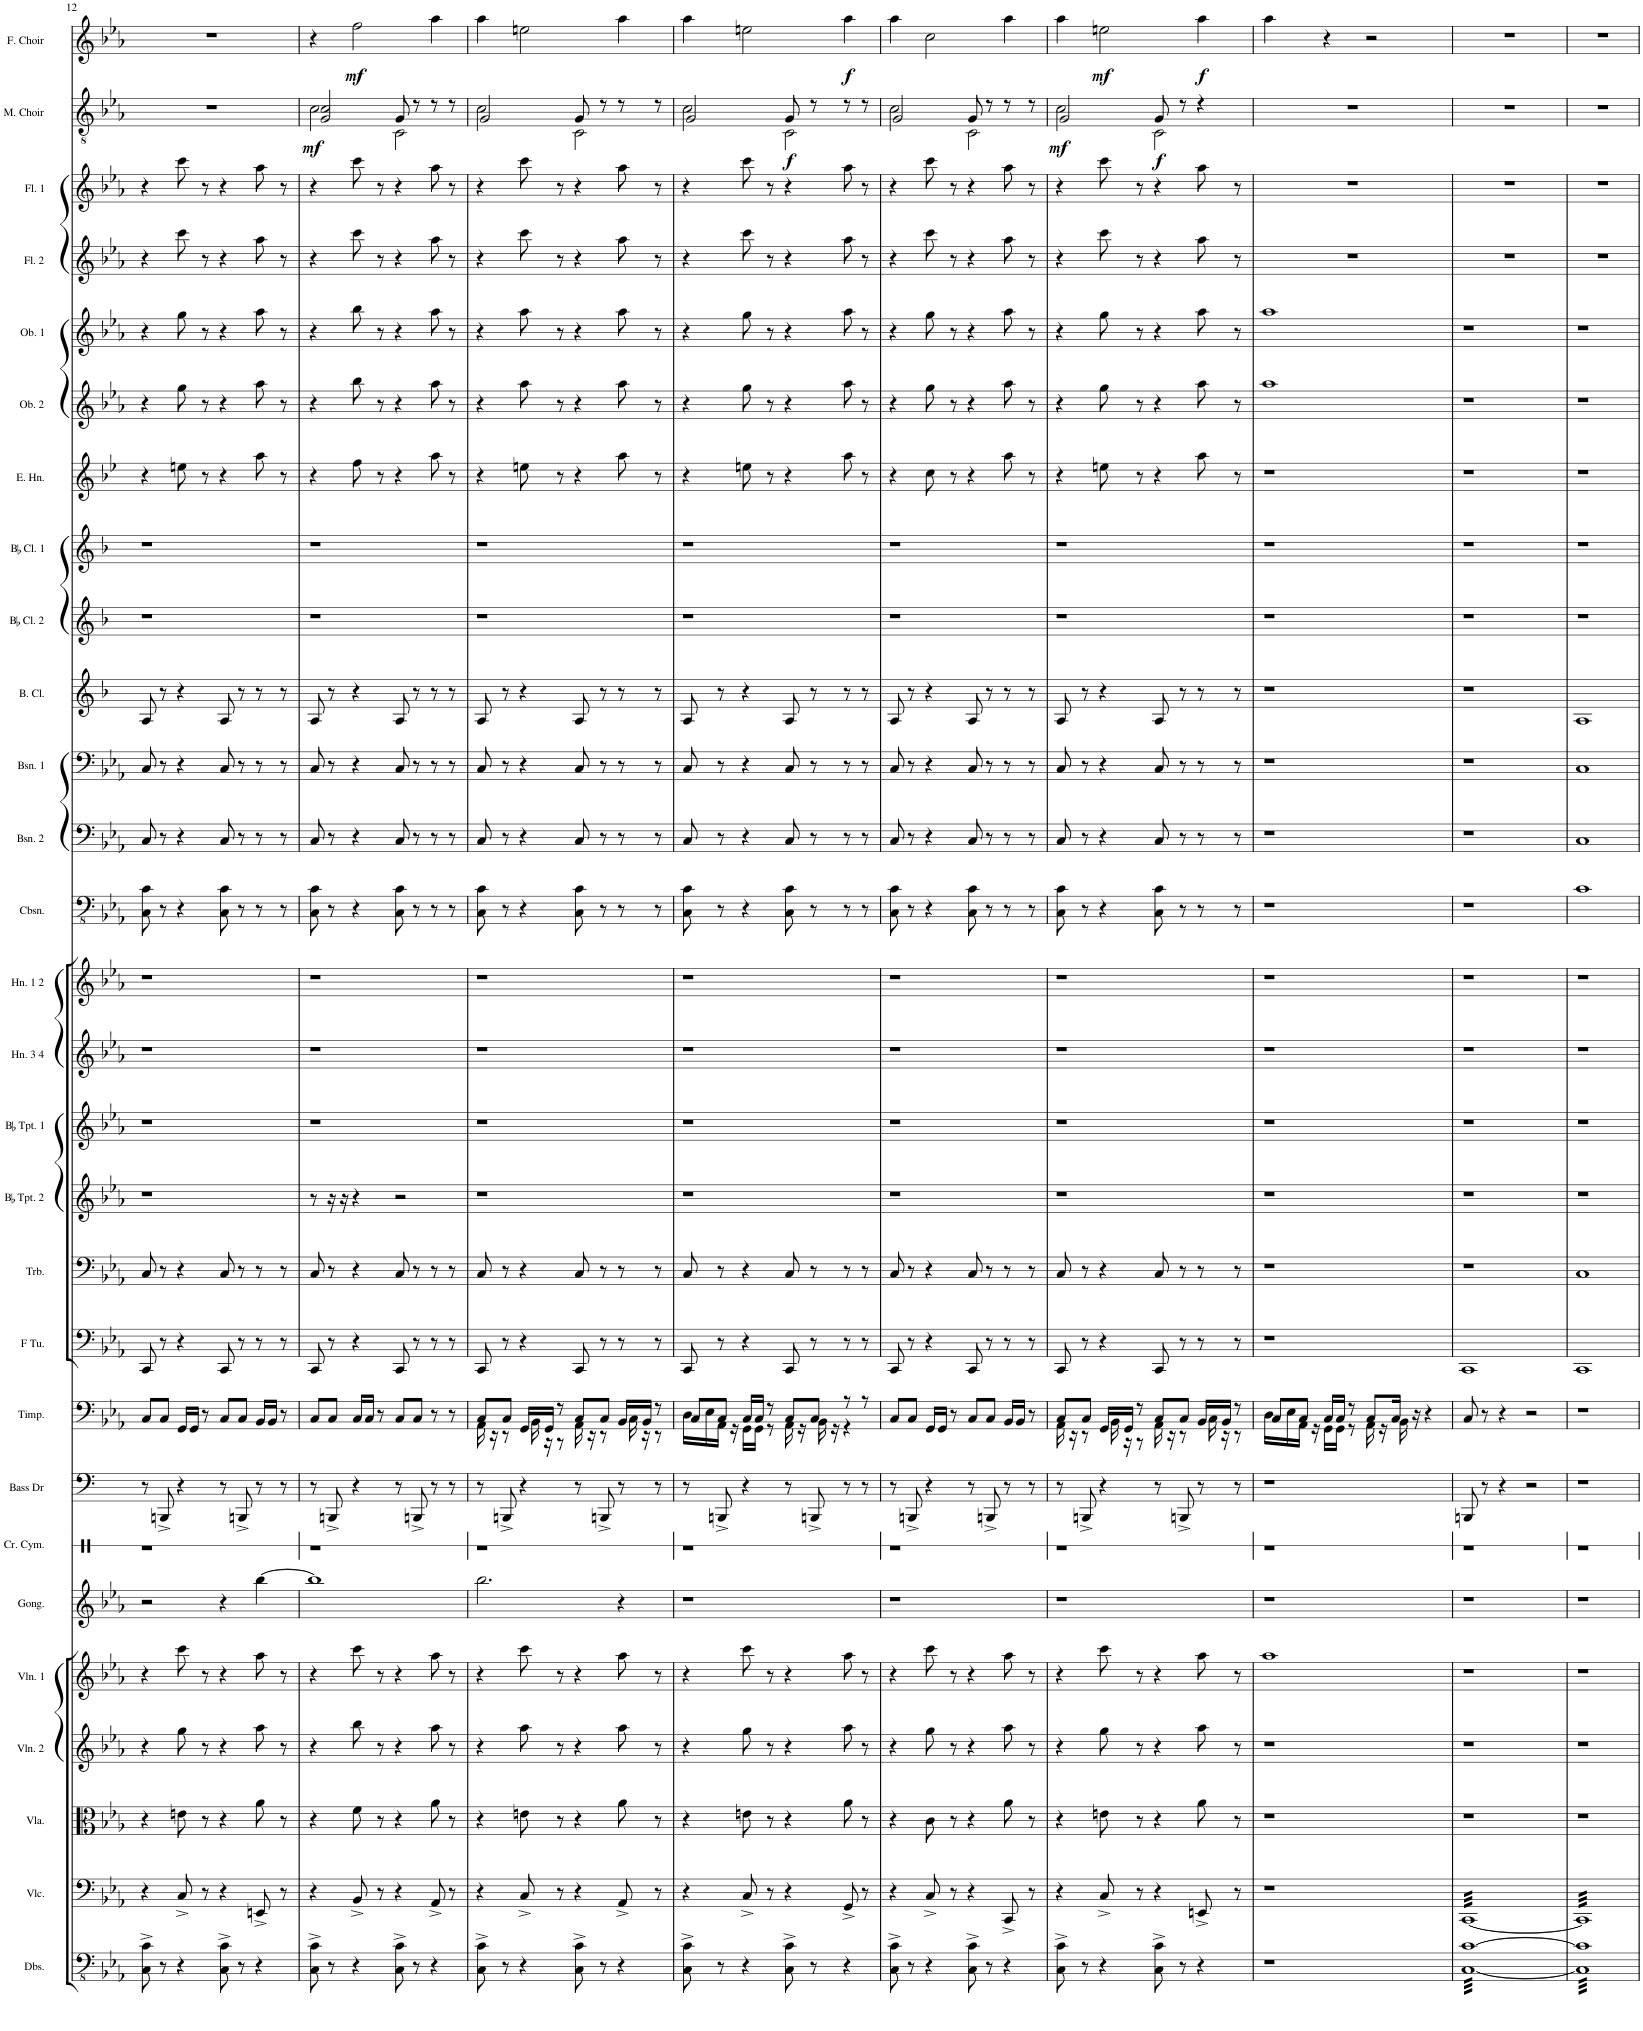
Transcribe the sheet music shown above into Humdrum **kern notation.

**kern	**kern	**kern	**kern	**kern	**kern	**kern	**kern	**kern	**kern	**kern	**kern	**kern	**kern	**kern	**kern	**kern	**kern	**kern	**kern	**kern	**kern	**kern	**kern	**kern	**kern	**kern	**dynam	**kern	**dynam
*part28	*part27	*part26	*part25	*part24	*part23	*part22	*part21	*part20	*part19	*part18	*part17	*part16	*part15	*part14	*part13	*part12	*part11	*part10	*part9	*part8	*part7	*part6	*part5	*part4	*part3	*part2	*part2	*part1	*part1
*staff28	*staff27	*staff26	*staff25	*staff24	*staff23	*staff22	*staff21	*staff20	*staff19	*staff18	*staff17	*staff16	*staff15	*staff14	*staff13	*staff12	*staff11	*staff10	*staff9	*staff8	*staff7	*staff6	*staff5	*staff4	*staff3	*staff2	*staff2	*staff1	*staff1
*I"Double Basses	*I"Violoncello	*I"Viola	*I"Violin 2	*I"Violin 1	*I"Gong	*I"Crash Cymbal	*I"Bass Drum	*I"Timpani	*I"Tuba	*I"Trombone	*I"BaccidentalFlat Trumpet 2	*I"BaccidentalFlat Trumpet 1	*I"Horn 3 4	*I"Horn 1 2	*I"Contrabassoon	*I"Bassoon 2	*I"Bassoon 1	*I"Bass Clarinet	*I"BaccidentalFlat Clarinet 2	*I"BaccidentalFlat Clarinet 1	*I"English Horn	*I"Oboe 2	*I"Oboe 1	*I"Flute 2	*I"Flute 1	*I"Male Choir.	*	*I"Female Choir.	*
*I'Dbs.	*I'Vlc.	*I'Vla.	*I'Vln. 2	*I'Vln. 1	*I'Gong.	*I'Cr. Cym.	*I'Bass Dr	*I'Timp.	*	*I'Trb.	*I'BaccidentalFlat Tpt. 2	*I'BaccidentalFlat Tpt. 1	*I'Hn. 3 4	*I'Hn. 1 2	*I'Cbsn.	*I'Bsn. 2	*I'Bsn. 1	*I'B. Cl.	*I'BaccidentalFlat Cl. 2	*I'BaccidentalFlat Cl. 1	*I'E. Hn.	*I'Ob. 2	*I'Ob. 1	*I'Fl. 2	*I'Fl. 1	*I'M. Choir	*	*I'F. Choir	*
!!LO:PB:g=z
*clefFv4	*clefF4	*clefC3	*clefG2	*clefG2	*clefG2	*clefX	*clefF4	*clefF4	*clefF4	*clefF4	*clefG2	*clefG2	*clefG2	*clefG2	*clefFv4	*clefF4	*clefF4	*clefG2	*clefG2	*clefG2	*clefG2	*clefG2	*clefG2	*clefG2	*clefG2	*clefGv2	*	*clefG2	*
*	*	*	*	*	*	*	*	*	*	*	*Trd1c2	*Trd1c2	*Trd4c7	*Trd4c7	*Trd7c12	*	*	*Trd8c14	*Trd1c2	*Trd1c2	*Trd4c7	*	*	*	*	*	*	*	*
*k[b-e-a-]	*k[b-e-a-]	*k[b-e-a-]	*k[b-e-a-]	*k[b-e-a-]	*k[b-e-a-]	*k[]	*k[]	*k[b-e-a-]	*k[b-e-a-]	*k[b-e-a-]	*k[b-e-a-]	*k[b-e-a-]	*k[b-e-a-]	*k[b-e-a-]	*k[b-e-a-]	*k[b-e-a-]	*k[b-e-a-]	*k[b-]	*k[b-]	*k[b-]	*k[b-e-]	*k[b-e-a-]	*k[b-e-a-]	*k[b-e-a-]	*k[b-e-a-]	*k[b-e-a-]	*	*k[b-e-a-]	*
=12	=12	=12	=12	=12	=12	=12	=12	=12	=12	=12	=12	=12	=12	=12	=12	=12	=12	=12	=12	=12	=12	=12	=12	=12	=12	=12	=12	=12	=12
8CC\^ 8C\^	4r	4r	4r	4r	2r	1r	8r	8C/L	8CC/	8C/	1r	1r	1r	1r	8CC\ 8C\	8C/	8C/	8A/	1r	1r	4r	4r	4r	4r	4r	1r	.	1r	.
8r	.	.	.	.	.	.	8BBBn^/	8C/J	8r	8r	.	.	.	.	8r	8r	8r	8r	.	.	.	.	.	.	.	.	.	.	.
4r	8C^/	8en\	8gg\	8ccc\	.	.	4r	16GG/LL	4r	4r	.	.	.	.	4r	4r	4r	4r	.	.	8een\	8gg\	8gg\	8ccc\	8ccc\	.	.	.	.
.	.	.	.	.	.	.	.	16GG/JJ	.	.	.	.	.	.	.	.	.	.	.	.	.	.	.	.	.	.	.	.	.
.	8r	8r	8r	8r	.	.	.	8r	.	.	.	.	.	.	.	.	.	.	.	.	8r	8r	8r	8r	8r	.	.	.	.
8CC\^ 8C\^	4r	4r	4r	4r	4r	.	8r	8C/L	8CC/	8C/	.	.	.	.	8CC\ 8C\	8C/	8C/	8A/	.	.	4r	4r	4r	4r	4r	.	.	.	.
8r	.	.	.	.	.	.	8BBBn^/	8C/J	8r	8r	.	.	.	.	8r	8r	8r	8r	.	.	.	.	.	.	.	.	.	.	.
4r	8EEn^/	8a-\	8aa-\	8aa-\	[4bb-\	.	8r	16BB-/LL	8r	8r	.	.	.	.	8r	8r	8r	8r	.	.	8aa\	8aa-\	8aa-\	8aa-\	8aa-\	.	.	.	.
.	.	.	.	.	.	.	.	16BB-/JJ	.	.	.	.	.	.	.	.	.	.	.	.	.	.	.	.	.	.	.	.	.
.	8r	8r	8r	8r	.	.	8r	8r	8r	8r	.	.	.	.	8r	8r	8r	8r	.	.	8r	8r	8r	8r	8r	.	.	.	.
=13	=13	=13	=13	=13	=13	=13	=13	=13	=13	=13	=13	=13	=13	=13	=13	=13	=13	=13	=13	=13	=13	=13	=13	=13	=13	=13	=13	=13	=13
*	*	*	*	*	*	*	*	*	*	*	*	*	*	*	*	*	*	*	*	*	*	*	*	*	*	*^	*	*	*
!	!	!	!	!	!	!	!	!	!	!	!	!	!	!	!	!	!	!	!	!	!	!	!	!	!	!	!	!LO:DY:b	!	!
8CC\^ 8C\^	4r	4r	4r	4r	1bb-]	1r	8r	8C/L	8CC/	8C/	8r	1r	1r	1r	8CC\ 8C\	8C/	8C/	8A/	1r	1r	4r	4r	4r	4r	4r	2G/ 2c/	2c\	mf	4r	.
8r	.	.	.	.	.	.	8BBBn^/	8C/J	8r	8r	16r	.	.	.	8r	8r	8r	8r	.	.	.	.	.	.	.	.	.	.	.	.
.	.	.	.	.	.	.	.	.	.	.	16r	.	.	.	.	.	.	.	.	.	.	.	.	.	.	.	.	.	.	.
!	!	!	!	!	!	!	!	!	!	!	!	!	!	!	!	!	!	!	!	!	!	!	!	!	!	!	!	!	!	!LO:DY:b
4r	8BB-^/	8f\	8bb-\	8ccc\	.	.	4r	16C/LL	4r	4r	4r	.	.	.	4r	4r	4r	4r	.	.	8ff\	8bb-\	8bb-\	8ccc\	8ccc\	.	.	.	2ff\	mf
.	.	.	.	.	.	.	.	16C/JJ	.	.	.	.	.	.	.	.	.	.	.	.	.	.	.	.	.	.	.	.	.	.
.	8r	8r	8r	8r	.	.	.	8r	.	.	.	.	.	.	.	.	.	.	.	.	8r	8r	8r	8r	8r	.	.	.	.	.
8CC\^ 8C\^	4r	4r	4r	4r	.	.	8r	8C/L	8CC/	8C/	2r	.	.	.	8CC\ 8C\	8C/	8C/	8A/	.	.	4r	4r	4r	4r	4r	8G/	2C\	.	.	.
8r	.	.	.	.	.	.	8BBBn^/	8C/J	8r	8r	.	.	.	.	8r	8r	8r	8r	.	.	.	.	.	.	.	8r	.	.	.	.
4r	8AA-^/	8a-\	8aa-\	8aa-\	.	.	8r	8r	8r	8r	.	.	.	.	8r	8r	8r	8r	.	.	8aa\	8aa-\	8aa-\	8aa-\	8aa-\	8r	.	.	4aa-\	.
.	8r	8r	8r	8r	.	.	8r	8r	8r	8r	.	.	.	.	8r	8r	8r	8r	.	.	8r	8r	8r	8r	8r	8r	.	.	.	.
=14	=14	=14	=14	=14	=14	=14	=14	=14	=14	=14	=14	=14	=14	=14	=14	=14	=14	=14	=14	=14	=14	=14	=14	=14	=14	=14	=14	=14	=14	=14
*	*	*	*	*	*	*	*	*^	*	*	*	*	*	*	*	*	*	*	*	*	*	*	*	*	*	*	*	*	*	*
8CC\^ 8C\^	4r	4r	4r	4r	2.bb-\	1r	8r	8C/L	16AA-\	8CC/	8C/	1r	1r	1r	1r	8CC\ 8C\	8C/	8C/	8A/	1r	1r	4r	4r	4r	4r	4r	2G/	2c\	.	4aa-\	.
.	.	.	.	.	.	.	.	.	16r	.	.	.	.	.	.	.	.	.	.	.	.	.	.	.	.	.	.	.	.	.	.
8r	.	.	.	.	.	.	8BBBn^/	8C/J	8r	8r	8r	.	.	.	.	8r	8r	8r	8r	.	.	.	.	.	.	.	.	.	.	.	.
4r	8C^/	8en\	8aa-\	8ccc\	.	.	4r	16GG/LL	16BB-\	4r	4r	.	.	.	.	4r	4r	4r	4r	.	.	8een\	8aa-\	8aa-\	8ccc\	8ccc\	.	.	.	2een\	.
.	.	.	.	.	.	.	.	16GG/JJ	16r	.	.	.	.	.	.	.	.	.	.	.	.	.	.	.	.	.	.	.	.	.	.
.	8r	8r	8r	8r	.	.	.	8r	8r	.	.	.	.	.	.	.	.	.	.	.	.	8r	8r	8r	8r	8r	.	.	.	.	.
8CC\^ 8C\^	4r	4r	4r	4r	.	.	8r	8C/L	16AA-\	8CC/	8C/	.	.	.	.	8CC\ 8C\	8C/	8C/	8A/	.	.	4r	4r	4r	4r	4r	8G/	2C\	.	.	.
.	.	.	.	.	.	.	.	.	16r	.	.	.	.	.	.	.	.	.	.	.	.	.	.	.	.	.	.	.	.	.	.
8r	.	.	.	.	.	.	8BBBn^/	8C/J	8r	8r	8r	.	.	.	.	8r	8r	8r	8r	.	.	.	.	.	.	.	8r	.	.	.	.
4r	8AA-^/	8a-\	8aa-\	8aa-\	4r	.	8r	16BB-/LL	16C\	8r	8r	.	.	.	.	8r	8r	8r	8r	.	.	8aa\	8aa-\	8aa-\	8aa-\	8aa-\	8r	.	.	4aa-\	.
.	.	.	.	.	.	.	.	16BB-/JJ	16r	.	.	.	.	.	.	.	.	.	.	.	.	.	.	.	.	.	.	.	.	.	.
.	8r	8r	8r	8r	.	.	8r	8r	8r	8r	8r	.	.	.	.	8r	8r	8r	8r	.	.	8r	8r	8r	8r	8r	8r	.	.	.	.
=15	=15	=15	=15	=15	=15	=15	=15	=15	=15	=15	=15	=15	=15	=15	=15	=15	=15	=15	=15	=15	=15	=15	=15	=15	=15	=15	=15	=15	=15	=15	=15
8CC\^ 8C\^	4r	4r	4r	4r	1r	1r	8r	8C/L	16D\LL	8CC/	8C/	1r	1r	1r	1r	8CC\ 8C\	8C/	8C/	8A/	1r	1r	4r	4r	4r	4r	4r	2G/	2c\	.	4aa-\	.
.	.	.	.	.	.	.	.	.	16E-\	.	.	.	.	.	.	.	.	.	.	.	.	.	.	.	.	.	.	.	.	.	.
8r	.	.	.	.	.	.	8BBBn^/	8C/J	16AA-\JJ	8r	8r	.	.	.	.	8r	8r	8r	8r	.	.	.	.	.	.	.	.	.	.	.	.
.	.	.	.	.	.	.	.	.	16r	.	.	.	.	.	.	.	.	.	.	.	.	.	.	.	.	.	.	.	.	.	.
4r	8C^/	8en\	8gg\	8ccc\	.	.	4r	16C/LL	16GG\LL	4r	4r	.	.	.	.	4r	4r	4r	4r	.	.	8een\	8gg\	8gg\	8ccc\	8ccc\	.	.	.	2een\	.
.	.	.	.	.	.	.	.	16C/JJ	16GG\JJ	.	.	.	.	.	.	.	.	.	.	.	.	.	.	.	.	.	.	.	.	.	.
.	8r	8r	8r	8r	.	.	.	8r	8r	.	.	.	.	.	.	.	.	.	.	.	.	8r	8r	8r	8r	8r	.	.	.	.	.
!	!	!	!	!	!	!	!	!	!	!	!	!	!	!	!	!	!	!	!	!	!	!	!	!	!	!	!	!	!LO:DY:b	!	!
8CC\^ 8C\^	4r	4r	4r	4r	.	.	8r	8C/L	16AA-\	8CC/	8C/	.	.	.	.	8CC\ 8C\	8C/	8C/	8A/	.	.	4r	4r	4r	4r	4r	8G/	2C\	f	.	.
.	.	.	.	.	.	.	.	.	16r	.	.	.	.	.	.	.	.	.	.	.	.	.	.	.	.	.	.	.	.	.	.
8r	.	.	.	.	.	.	8BBBn^/	8C/J	16BB-\	8r	8r	.	.	.	.	8r	8r	8r	8r	.	.	.	.	.	.	.	8r	.	.	.	.
.	.	.	.	.	.	.	.	.	16r	.	.	.	.	.	.	.	.	.	.	.	.	.	.	.	.	.	.	.	.	.	.
!	!	!	!	!	!	!	!	!	!	!	!	!	!	!	!	!	!	!	!	!	!	!	!	!	!	!	!	!	!	!	!LO:DY:b
4r	8GG^/	8a-\	8aa-\	8aa-\	.	.	8r	8r	4r	8r	8r	.	.	.	.	8r	8r	8r	8r	.	.	8aa\	8aa-\	8aa-\	8aa-\	8aa-\	8r	.	.	4aa-\	f
.	8r	8r	8r	8r	.	.	8r	8r	.	8r	8r	.	.	.	.	8r	8r	8r	8r	.	.	8r	8r	8r	8r	8r	8r	.	.	.	.
*	*	*	*	*	*	*	*	*v	*v	*	*	*	*	*	*	*	*	*	*	*	*	*	*	*	*	*	*	*	*	*	*
=16	=16	=16	=16	=16	=16	=16	=16	=16	=16	=16	=16	=16	=16	=16	=16	=16	=16	=16	=16	=16	=16	=16	=16	=16	=16	=16	=16	=16	=16	=16
8CC\^ 8C\^	4r	4r	4r	4r	1r	1r	8r	8C/L	8CC/	8C/	1r	1r	1r	1r	8CC\ 8C\	8C/	8C/	8A/	1r	1r	4r	4r	4r	4r	4r	2G/	2c\	.	4aa-\	.
8r	.	.	.	.	.	.	8BBBn^/	8C/J	8r	8r	.	.	.	.	8r	8r	8r	8r	.	.	.	.	.	.	.	.	.	.	.	.
4r	8C^/	8c\	8gg\	8ccc\	.	.	4r	16GG/LL	4r	4r	.	.	.	.	4r	4r	4r	4r	.	.	8cc\	8gg\	8gg\	8ccc\	8ccc\	.	.	.	2cc\	.
.	.	.	.	.	.	.	.	16GG/JJ	.	.	.	.	.	.	.	.	.	.	.	.	.	.	.	.	.	.	.	.	.	.
.	8r	8r	8r	8r	.	.	.	8r	.	.	.	.	.	.	.	.	.	.	.	.	8r	8r	8r	8r	8r	.	.	.	.	.
8CC\^ 8C\^	4r	4r	4r	4r	.	.	8r	8C/L	8CC/	8C/	.	.	.	.	8CC\ 8C\	8C/	8C/	8A/	.	.	4r	4r	4r	4r	4r	8G/	2C\	.	.	.
8r	.	.	.	.	.	.	8BBBn^/	8C/J	8r	8r	.	.	.	.	8r	8r	8r	8r	.	.	.	.	.	.	.	8r	.	.	.	.
4r	8CC^/	8a-\	8aa-\	8aa-\	.	.	8r	16BB-/LL	8r	8r	.	.	.	.	8r	8r	8r	8r	.	.	8aa\	8aa-\	8aa-\	8aa-\	8aa-\	8r	.	.	4aa-\	.
.	.	.	.	.	.	.	.	16BB-/JJ	.	.	.	.	.	.	.	.	.	.	.	.	.	.	.	.	.	.	.	.	.	.
.	8r	8r	8r	8r	.	.	8r	8r	8r	8r	.	.	.	.	8r	8r	8r	8r	.	.	8r	8r	8r	8r	8r	8r	.	.	.	.
=17	=17	=17	=17	=17	=17	=17	=17	=17	=17	=17	=17	=17	=17	=17	=17	=17	=17	=17	=17	=17	=17	=17	=17	=17	=17	=17	=17	=17	=17	=17
*	*	*	*	*	*	*	*	*^	*	*	*	*	*	*	*	*	*	*	*	*	*	*	*	*	*	*	*	*	*	*
!	!	!	!	!	!	!	!	!	!	!	!	!	!	!	!	!	!	!	!	!	!	!	!	!	!	!	!	!	!LO:DY:b	!	!
8CC\^ 8C\^	4r	4r	4r	4r	1r	1r	8r	8C/L	16AA-\	8CC/	8C/	1r	1r	1r	1r	8CC\ 8C\	8C/	8C/	8A/	1r	1r	4r	4r	4r	4r	4r	2G/	2c\	mf	4aa-\	.
.	.	.	.	.	.	.	.	.	16r	.	.	.	.	.	.	.	.	.	.	.	.	.	.	.	.	.	.	.	.	.	.
8r	.	.	.	.	.	.	8BBBn^/	8C/J	8r	8r	8r	.	.	.	.	8r	8r	8r	8r	.	.	.	.	.	.	.	.	.	.	.	.
!	!	!	!	!	!	!	!	!	!	!	!	!	!	!	!	!	!	!	!	!	!	!	!	!	!	!	!	!	!	!	!LO:DY:b
4r	8C^/	8en\	8gg\	8ccc\	.	.	4r	16GG/LL	16BB-\	4r	4r	.	.	.	.	4r	4r	4r	4r	.	.	8een\	8gg\	8gg\	8ccc\	8ccc\	.	.	.	2een\	mf
.	.	.	.	.	.	.	.	16GG/JJ	16r	.	.	.	.	.	.	.	.	.	.	.	.	.	.	.	.	.	.	.	.	.	.
.	8r	8r	8r	8r	.	.	.	8r	8r	.	.	.	.	.	.	.	.	.	.	.	.	8r	8r	8r	8r	8r	.	.	.	.	.
!	!	!	!	!	!	!	!	!	!	!	!	!	!	!	!	!	!	!	!	!	!	!	!	!	!	!	!	!	!LO:DY:b	!	!
8CC\^ 8C\^	4r	4r	4r	4r	.	.	8r	8C/L	16AA-\	8CC/	8C/	.	.	.	.	8CC\ 8C\	8C/	8C/	8A/	.	.	4r	4r	4r	4r	4r	8G/	2C\	f	.	.
.	.	.	.	.	.	.	.	.	16r	.	.	.	.	.	.	.	.	.	.	.	.	.	.	.	.	.	.	.	.	.	.
8r	.	.	.	.	.	.	8BBBn^/	8C/J	8r	8r	8r	.	.	.	.	8r	8r	8r	8r	.	.	.	.	.	.	.	8r	.	.	.	.
!	!	!	!	!	!	!	!	!	!	!	!	!	!	!	!	!	!	!	!	!	!	!	!	!	!	!	!	!	!	!	!LO:DY:b
4r	8EEn^/	8a-\	8aa-\	8aa-\	.	.	8r	16BB-/LL	16C\	8r	8r	.	.	.	.	8r	8r	8r	8r	.	.	8aa\	8aa-\	8aa-\	8aa-\	8aa-\	4r	.	.	4aa-\	f
.	.	.	.	.	.	.	.	16BB-/JJ	16r	.	.	.	.	.	.	.	.	.	.	.	.	.	.	.	.	.	.	.	.	.	.
.	8r	8r	8r	8r	.	.	8r	8r	8r	8r	8r	.	.	.	.	8r	8r	8r	8r	.	.	8r	8r	8r	8r	8r	.	.	.	.	.
*	*	*	*	*	*	*	*	*	*	*	*	*	*	*	*	*	*	*	*	*	*	*	*	*	*	*	*v	*v	*	*	*
=18	=18	=18	=18	=18	=18	=18	=18	=18	=18	=18	=18	=18	=18	=18	=18	=18	=18	=18	=18	=18	=18	=18	=18	=18	=18	=18	=18	=18	=18	=18
1r	1r	1r	1r	1aa-	1r	1r	1r	8C/L	16D\LL	1r	1r	1r	1r	1r	1r	1r	1r	1r	1r	1r	1r	1r	1aa-	1aa-	1r	1r	1r	.	4aa-\	.
.	.	.	.	.	.	.	.	.	16E-\	.	.	.	.	.	.	.	.	.	.	.	.	.	.	.	.	.	.	.	.	.
.	.	.	.	.	.	.	.	8C/J	16AA-\JJ	.	.	.	.	.	.	.	.	.	.	.	.	.	.	.	.	.	.	.	.	.
.	.	.	.	.	.	.	.	.	16r	.	.	.	.	.	.	.	.	.	.	.	.	.	.	.	.	.	.	.	.	.
.	.	.	.	.	.	.	.	16C/LL	16GG\LL	.	.	.	.	.	.	.	.	.	.	.	.	.	.	.	.	.	.	.	4r	.
.	.	.	.	.	.	.	.	16C/JJ	16GG\JJ	.	.	.	.	.	.	.	.	.	.	.	.	.	.	.	.	.	.	.	.	.
.	.	.	.	.	.	.	.	8r	8r	.	.	.	.	.	.	.	.	.	.	.	.	.	.	.	.	.	.	.	.	.
.	.	.	.	.	.	.	.	8C/L	16AA-\	.	.	.	.	.	.	.	.	.	.	.	.	.	.	.	.	.	.	.	2r	.
.	.	.	.	.	.	.	.	.	16r	.	.	.	.	.	.	.	.	.	.	.	.	.	.	.	.	.	.	.	.	.
.	.	.	.	.	.	.	.	16C/Jk	16BB-\	.	.	.	.	.	.	.	.	.	.	.	.	.	.	.	.	.	.	.	.	.
.	.	.	.	.	.	.	.	16r	4ryy	.	.	.	.	.	.	.	.	.	.	.	.	.	.	.	.	.	.	.	.	.
.	.	.	.	.	.	.	.	4r	.	.	.	.	.	.	.	.	.	.	.	.	.	.	.	.	.	.	.	.	.	.
.	.	.	.	.	.	.	.	.	16ryy	.	.	.	.	.	.	.	.	.	.	.	.	.	.	.	.	.	.	.	.	.
*	*	*	*	*	*	*	*	*v	*v	*	*	*	*	*	*	*	*	*	*	*	*	*	*	*	*	*	*	*	*	*
=19	=19	=19	=19	=19	=19	=19	=19	=19	=19	=19	=19	=19	=19	=19	=19	=19	=19	=19	=19	=19	=19	=19	=19	=19	=19	=19	=19	=19	=19
*tremolo	*	*	*	*	*	*	*	*	*	*	*	*	*	*	*	*	*	*	*	*	*	*	*	*	*	*	*	*	*
*	*tremolo	*	*	*	*	*	*	*	*	*	*	*	*	*	*	*	*	*	*	*	*	*	*	*	*	*	*	*	*
[32CC [32CLLL	[32CCLLL	1r	1r	1r	1r	1r	8BBBn/	8C/	1CC	1r	1r	1r	1r	1r	1r	1r	1r	1r	1r	1r	1r	1r	1r	1r	1r	1r	.	1r	.
32CC 32C	32CC	.	.	.	.	.	.	.	.	.	.	.	.	.	.	.	.	.	.	.	.	.	.	.	.	.	.	.	.
32CC 32C	32CC	.	.	.	.	.	.	.	.	.	.	.	.	.	.	.	.	.	.	.	.	.	.	.	.	.	.	.	.
32CC 32C	32CC	.	.	.	.	.	.	.	.	.	.	.	.	.	.	.	.	.	.	.	.	.	.	.	.	.	.	.	.
32CC 32C	32CC	.	.	.	.	.	8r	8r	.	.	.	.	.	.	.	.	.	.	.	.	.	.	.	.	.	.	.	.	.
32CC 32C	32CC	.	.	.	.	.	.	.	.	.	.	.	.	.	.	.	.	.	.	.	.	.	.	.	.	.	.	.	.
32CC 32C	32CC	.	.	.	.	.	.	.	.	.	.	.	.	.	.	.	.	.	.	.	.	.	.	.	.	.	.	.	.
32CC 32C	32CC	.	.	.	.	.	.	.	.	.	.	.	.	.	.	.	.	.	.	.	.	.	.	.	.	.	.	.	.
32CC 32C	32CC	.	.	.	.	.	4r	4r	.	.	.	.	.	.	.	.	.	.	.	.	.	.	.	.	.	.	.	.	.
32CC 32C	32CC	.	.	.	.	.	.	.	.	.	.	.	.	.	.	.	.	.	.	.	.	.	.	.	.	.	.	.	.
32CC 32C	32CC	.	.	.	.	.	.	.	.	.	.	.	.	.	.	.	.	.	.	.	.	.	.	.	.	.	.	.	.
32CC 32C	32CC	.	.	.	.	.	.	.	.	.	.	.	.	.	.	.	.	.	.	.	.	.	.	.	.	.	.	.	.
32CC 32C	32CC	.	.	.	.	.	.	.	.	.	.	.	.	.	.	.	.	.	.	.	.	.	.	.	.	.	.	.	.
32CC 32C	32CC	.	.	.	.	.	.	.	.	.	.	.	.	.	.	.	.	.	.	.	.	.	.	.	.	.	.	.	.
32CC 32C	32CC	.	.	.	.	.	.	.	.	.	.	.	.	.	.	.	.	.	.	.	.	.	.	.	.	.	.	.	.
32CC 32C	32CC	.	.	.	.	.	.	.	.	.	.	.	.	.	.	.	.	.	.	.	.	.	.	.	.	.	.	.	.
32CC 32C	32CC	.	.	.	.	.	2r	2r	.	.	.	.	.	.	.	.	.	.	.	.	.	.	.	.	.	.	.	.	.
32CC 32C	32CC	.	.	.	.	.	.	.	.	.	.	.	.	.	.	.	.	.	.	.	.	.	.	.	.	.	.	.	.
32CC 32C	32CC	.	.	.	.	.	.	.	.	.	.	.	.	.	.	.	.	.	.	.	.	.	.	.	.	.	.	.	.
32CC 32C	32CC	.	.	.	.	.	.	.	.	.	.	.	.	.	.	.	.	.	.	.	.	.	.	.	.	.	.	.	.
32CC 32C	32CC	.	.	.	.	.	.	.	.	.	.	.	.	.	.	.	.	.	.	.	.	.	.	.	.	.	.	.	.
32CC 32C	32CC	.	.	.	.	.	.	.	.	.	.	.	.	.	.	.	.	.	.	.	.	.	.	.	.	.	.	.	.
32CC 32C	32CC	.	.	.	.	.	.	.	.	.	.	.	.	.	.	.	.	.	.	.	.	.	.	.	.	.	.	.	.
32CC 32C	32CC	.	.	.	.	.	.	.	.	.	.	.	.	.	.	.	.	.	.	.	.	.	.	.	.	.	.	.	.
32CC 32C	32CC	.	.	.	.	.	.	.	.	.	.	.	.	.	.	.	.	.	.	.	.	.	.	.	.	.	.	.	.
32CC 32C	32CC	.	.	.	.	.	.	.	.	.	.	.	.	.	.	.	.	.	.	.	.	.	.	.	.	.	.	.	.
32CC 32C	32CC	.	.	.	.	.	.	.	.	.	.	.	.	.	.	.	.	.	.	.	.	.	.	.	.	.	.	.	.
32CC 32C	32CC	.	.	.	.	.	.	.	.	.	.	.	.	.	.	.	.	.	.	.	.	.	.	.	.	.	.	.	.
32CC 32C	32CC	.	.	.	.	.	.	.	.	.	.	.	.	.	.	.	.	.	.	.	.	.	.	.	.	.	.	.	.
32CC 32C	32CC	.	.	.	.	.	.	.	.	.	.	.	.	.	.	.	.	.	.	.	.	.	.	.	.	.	.	.	.
32CC 32C	32CC	.	.	.	.	.	.	.	.	.	.	.	.	.	.	.	.	.	.	.	.	.	.	.	.	.	.	.	.
32CC 32CJJJ	32CCJJJ	.	.	.	.	.	.	.	.	.	.	.	.	.	.	.	.	.	.	.	.	.	.	.	.	.	.	.	.
=20	=20	=20	=20	=20	=20	=20	=20	=20	=20	=20	=20	=20	=20	=20	=20	=20	=20	=20	=20	=20	=20	=20	=20	=20	=20	=20	=20	=20	=20
32CC] 32C]LLL	32CC]LLL	1r	1r	1r	1r	1r	1r	1r	1CC	1C	1r	1r	1r	1r	1C	1C	1C	1A	1r	1r	1r	1r	1r	1r	1r	1r	.	1r	.
32CC 32C	32CC	.	.	.	.	.	.	.	.	.	.	.	.	.	.	.	.	.	.	.	.	.	.	.	.	.	.	.	.
32CC 32C	32CC	.	.	.	.	.	.	.	.	.	.	.	.	.	.	.	.	.	.	.	.	.	.	.	.	.	.	.	.
32CC 32C	32CC	.	.	.	.	.	.	.	.	.	.	.	.	.	.	.	.	.	.	.	.	.	.	.	.	.	.	.	.
32CC 32C	32CC	.	.	.	.	.	.	.	.	.	.	.	.	.	.	.	.	.	.	.	.	.	.	.	.	.	.	.	.
32CC 32C	32CC	.	.	.	.	.	.	.	.	.	.	.	.	.	.	.	.	.	.	.	.	.	.	.	.	.	.	.	.
32CC 32C	32CC	.	.	.	.	.	.	.	.	.	.	.	.	.	.	.	.	.	.	.	.	.	.	.	.	.	.	.	.
32CC 32C	32CC	.	.	.	.	.	.	.	.	.	.	.	.	.	.	.	.	.	.	.	.	.	.	.	.	.	.	.	.
32CC 32C	32CC	.	.	.	.	.	.	.	.	.	.	.	.	.	.	.	.	.	.	.	.	.	.	.	.	.	.	.	.
32CC 32C	32CC	.	.	.	.	.	.	.	.	.	.	.	.	.	.	.	.	.	.	.	.	.	.	.	.	.	.	.	.
32CC 32C	32CC	.	.	.	.	.	.	.	.	.	.	.	.	.	.	.	.	.	.	.	.	.	.	.	.	.	.	.	.
32CC 32C	32CC	.	.	.	.	.	.	.	.	.	.	.	.	.	.	.	.	.	.	.	.	.	.	.	.	.	.	.	.
32CC 32C	32CC	.	.	.	.	.	.	.	.	.	.	.	.	.	.	.	.	.	.	.	.	.	.	.	.	.	.	.	.
32CC 32C	32CC	.	.	.	.	.	.	.	.	.	.	.	.	.	.	.	.	.	.	.	.	.	.	.	.	.	.	.	.
32CC 32C	32CC	.	.	.	.	.	.	.	.	.	.	.	.	.	.	.	.	.	.	.	.	.	.	.	.	.	.	.	.
32CC 32C	32CC	.	.	.	.	.	.	.	.	.	.	.	.	.	.	.	.	.	.	.	.	.	.	.	.	.	.	.	.
32CC 32C	32CC	.	.	.	.	.	.	.	.	.	.	.	.	.	.	.	.	.	.	.	.	.	.	.	.	.	.	.	.
32CC 32C	32CC	.	.	.	.	.	.	.	.	.	.	.	.	.	.	.	.	.	.	.	.	.	.	.	.	.	.	.	.
32CC 32C	32CC	.	.	.	.	.	.	.	.	.	.	.	.	.	.	.	.	.	.	.	.	.	.	.	.	.	.	.	.
32CC 32C	32CC	.	.	.	.	.	.	.	.	.	.	.	.	.	.	.	.	.	.	.	.	.	.	.	.	.	.	.	.
32CC 32C	32CC	.	.	.	.	.	.	.	.	.	.	.	.	.	.	.	.	.	.	.	.	.	.	.	.	.	.	.	.
32CC 32C	32CC	.	.	.	.	.	.	.	.	.	.	.	.	.	.	.	.	.	.	.	.	.	.	.	.	.	.	.	.
32CC 32C	32CC	.	.	.	.	.	.	.	.	.	.	.	.	.	.	.	.	.	.	.	.	.	.	.	.	.	.	.	.
32CC 32C	32CC	.	.	.	.	.	.	.	.	.	.	.	.	.	.	.	.	.	.	.	.	.	.	.	.	.	.	.	.
32CC 32C	32CC	.	.	.	.	.	.	.	.	.	.	.	.	.	.	.	.	.	.	.	.	.	.	.	.	.	.	.	.
32CC 32C	32CC	.	.	.	.	.	.	.	.	.	.	.	.	.	.	.	.	.	.	.	.	.	.	.	.	.	.	.	.
32CC 32C	32CC	.	.	.	.	.	.	.	.	.	.	.	.	.	.	.	.	.	.	.	.	.	.	.	.	.	.	.	.
32CC 32C	32CC	.	.	.	.	.	.	.	.	.	.	.	.	.	.	.	.	.	.	.	.	.	.	.	.	.	.	.	.
32CC 32C	32CC	.	.	.	.	.	.	.	.	.	.	.	.	.	.	.	.	.	.	.	.	.	.	.	.	.	.	.	.
32CC 32C	32CC	.	.	.	.	.	.	.	.	.	.	.	.	.	.	.	.	.	.	.	.	.	.	.	.	.	.	.	.
32CC 32C	32CC	.	.	.	.	.	.	.	.	.	.	.	.	.	.	.	.	.	.	.	.	.	.	.	.	.	.	.	.
32CC 32CJJJ	32CCJJJ	.	.	.	.	.	.	.	.	.	.	.	.	.	.	.	.	.	.	.	.	.	.	.	.	.	.	.	.
*	*Xtremolo	*	*	*	*	*	*	*	*	*	*	*	*	*	*	*	*	*	*	*	*	*	*	*	*	*	*	*	*
*Xtremolo	*	*	*	*	*	*	*	*	*	*	*	*	*	*	*	*	*	*	*	*	*	*	*	*	*	*	*	*	*
=	=	=	=	=	=	=	=	=	=	=	=	=	=	=	=	=	=	=	=	=	=	=	=	=	=	=	=	=	=
*-	*-	*-	*-	*-	*-	*-	*-	*-	*-	*-	*-	*-	*-	*-	*-	*-	*-	*-	*-	*-	*-	*-	*-	*-	*-	*-	*-	*-	*-
